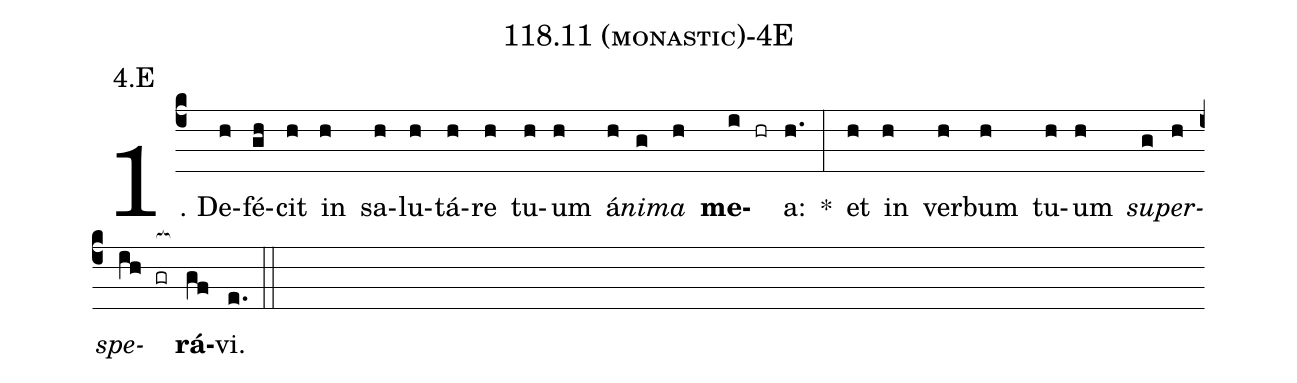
name: 118.11 (monastic)-4E;
annotation: 4.E;
%%
(c4)1. De(h)fé(gh)cit(h) in(h) sa(h)lu(h)tá(h)re(h) tu(h)um(h) á(h)<i>ni</i>(g)<i>ma</i>(h) <b>me</b>(i hr)a:(h.) *(:) et(h) in(h) ver(h)bum(h) tu(h)um(h) <i>su</i>(g)<i>per</i>(h)<i>spe</i>(ih gr[ocb:1{])<b>rá</b>(gf[ocb:0}])vi.(e.) (::)
